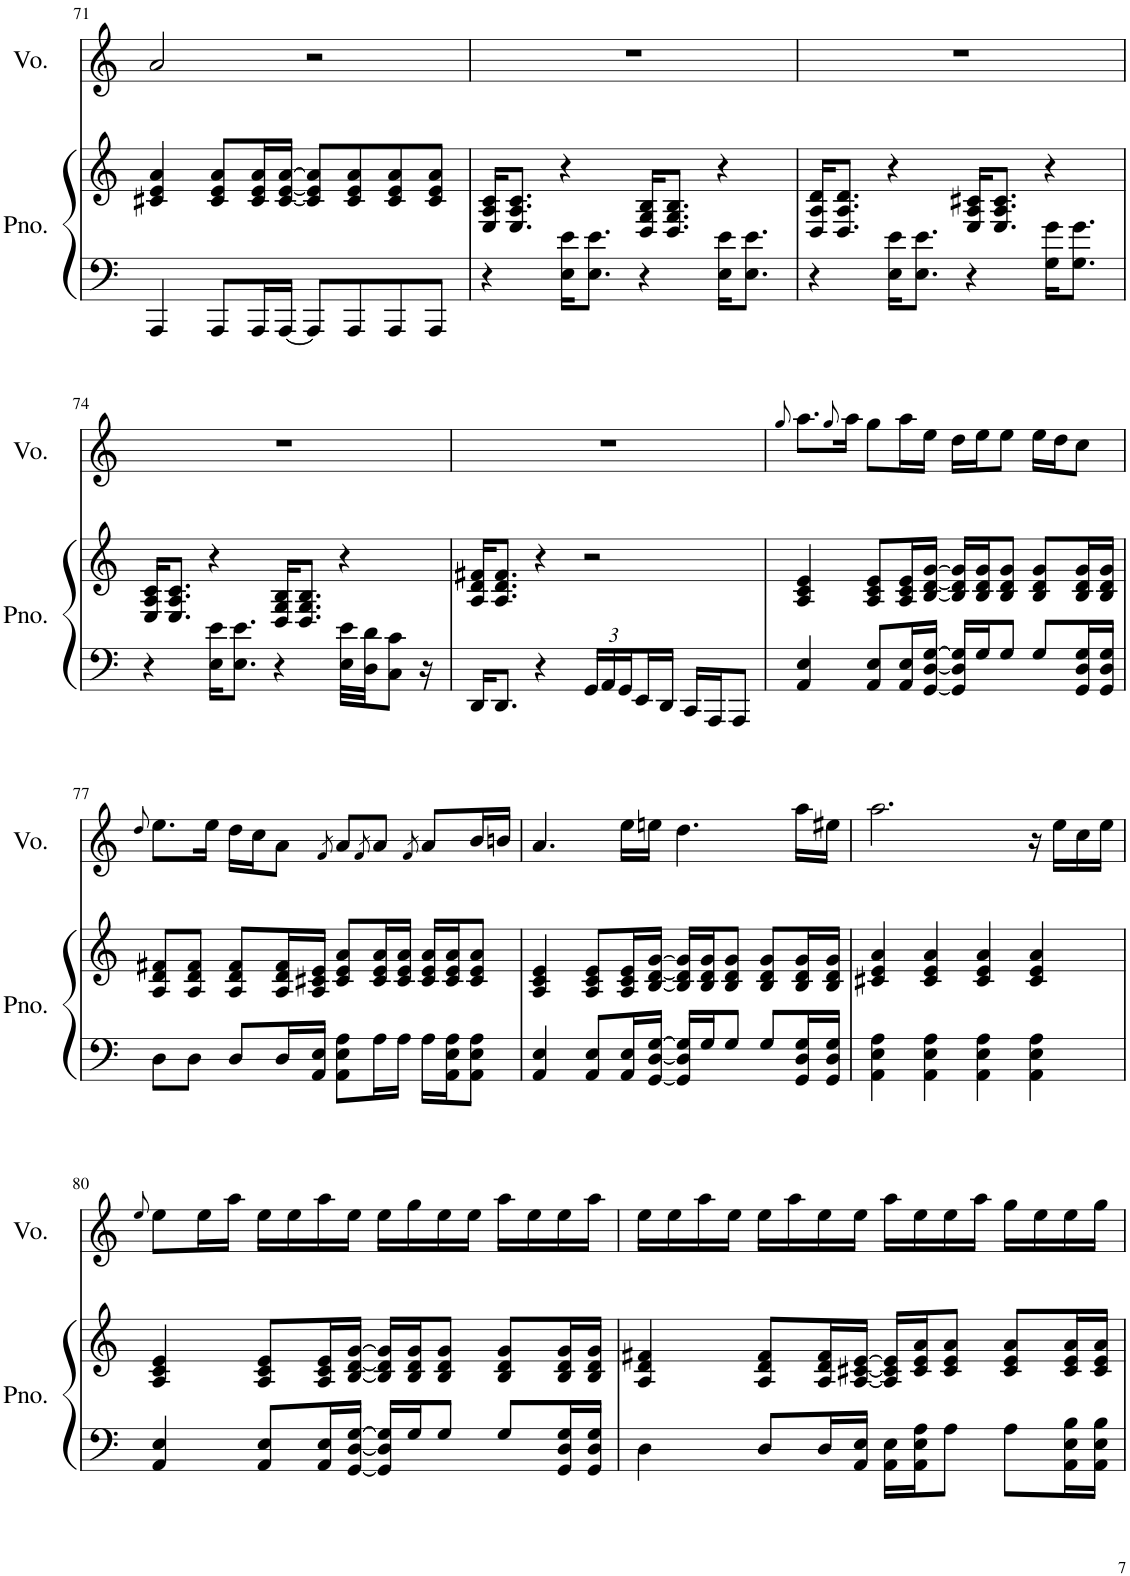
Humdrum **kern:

**kern	**kern	**kern
*part2	*part2	*part1
*staff3	*staff2	*staff1
*I"Piano	*	*I"Voice
*I'Pno.	*	*I'Vo.
!!LO:PB:g=z
*clefF4	*clefG2	*clefG2
*k[]	*k[]	*k[]
*M4/4	*M4/4	*M4/4
=71	=71	=71
4AAA/	4c#X/ 4e/ 4a/	2a/
8AAA/L	8c#/ 8e/ 8a/L	.
16AAA/L	16c#/ 16e/ 16a/L	.
[16AAA/JJ	[16c#/ [16e/ [16a/JJ	.
8AAA/L]	8c#/] 8e/] 8a/]L	2r
8AAA/	8c#/ 8e/ 8a/	.
8AAA/	8c#/ 8e/ 8a/	.
8AAA/J	8c#/ 8e/ 8a/J	.
=72	=72	=72
4r	16E/ 16A/ 16c/KL	1r
.	8.E/ 8.A/ 8.c/J	.
16E\ 16e\KL	4r	.
8.E\ 8.e\J	.	.
4r	16D/ 16G/ 16B/KL	.
.	8.D/ 8.G/ 8.B/J	.
16E\ 16e\KL	4r	.
8.E\ 8.e\J	.	.
=73	=73	=73
4r	16D/ 16A/ 16d/KL	1r
.	8.D/ 8.A/ 8.d/J	.
16E\ 16e\KL	4r	.
8.E\ 8.e\J	.	.
4r	16E/ 16A/ 16c#X/KL	.
.	8.E/ 8.A/ 8.c#/J	.
16G\ 16g\KL	4r	.
8.G\ 8.g\J	.	.
!!LO:LB:g=z
=74	=74	=74
4r	16E/ 16A/ 16c/KL	1r
.	8.E/ 8.A/ 8.c/J	.
16E\ 16e\KL	4r	.
8.E\ 8.e\J	.	.
4r	16D/ 16G/ 16B/KL	.
.	8.D/ 8.G/ 8.B/J	.
32E\ 32e\LLL	4r	.
32D\ 32d\JJ	.	.
8C\ 8c\J	.	.
16r	.	.
=75	=75	=75
16DD/KL	16A/ 16d/ 16f#X/KL	1r
8.DD/J	8.A/ 8.d/ 8.f#/J	.
4r	4r	.
*Xbrackettup	*	*
24GG/LL	2r	.
24AA/	.	.
24GG/	.	.
16EE/	.	.
16DD/JJ	.	.
16CC/LL	.	.
16AAA/J	.	.
8AAA/J	.	.
=76	=76	=76
.	.	8qgg/
4AA/ 4E/	4A/ 4c/ 4e/	8.aa\L
.	.	8qgg/
.	.	16aa\Jk
8AA/ 8E/L	8A/ 8c/ 8e/L	8gg\L
16AA/ 16E/L	16A/ 16c/ 16e/L	16aa\L
[16GG/ [16D/ [16G/JJ	[16B/ [16d/ [16g/JJ	16ee\JJ
16GG/] 16D/] 16G/]LL	16B/] 16d/] 16g/]LL	16dd\LL
16G/J	16B/ 16d/ 16g/J	16ee\J
8G/J	8B/ 8d/ 8g/J	8ee\J
8G/L	8B/ 8d/ 8g/L	16ee\LL
.	.	16dd\J
16GG/ 16D/ 16G/L	16B/ 16d/ 16g/L	8cc\J
16GG/ 16D/ 16G/JJ	16B/ 16d/ 16g/JJ	.
!!LO:LB:g=z
=77	=77	=77
.	.	8qdd/
8D\L	8A/ 8d/ 8f#X/L	8.ee\L
8D\J	8A/ 8d/ 8f#/J	.
.	.	16ee\Jk
8D/L	8A/ 8d/ 8f#/L	16dd\LL
.	.	16cc\J
16D/L	16A/ 16d/ 16f#/L	8a\J
16AA/ 16E/JJ	16A/ 16c#X/ 16e/JJ	.
.	.	8qf/
8AA\ 8E\ 8A\L	8c#/ 8e/ 8a/L	8a/L
.	.	8qf/
16A\L	16c#/ 16e/ 16a/L	8a/J
16A\JJ	16c#/ 16e/ 16a/JJ	.
.	.	8qf/
16A\LL	16c#/ 16e/ 16a/LL	8a/L
16AA\ 16E\ 16A\J	16c#/ 16e/ 16a/J	.
8AA\ 8E\ 8A\J	8c#/ 8e/ 8a/J	16b/L
.	.	16bn/JJ
=78	=78	=78
4AA/ 4E/	4A/ 4c/ 4e/	4.a/
8AA/ 8E/L	8A/ 8c/ 8e/L	.
16AA/ 16E/L	16A/ 16c/ 16e/L	16ee\LL
[16GG/ [16D/ [16G/JJ	[16B/ [16d/ [16g/JJ	16een\JJ
16GG/] 16D/] 16G/]LL	16B/] 16d/] 16g/]LL	4.dd\
16G/J	16B/ 16d/ 16g/J	.
8G/J	8B/ 8d/ 8g/J	.
8G/L	8B/ 8d/ 8g/L	.
16GG/ 16D/ 16G/L	16B/ 16d/ 16g/L	16aa\LL
16GG/ 16D/ 16G/JJ	16B/ 16d/ 16g/JJ	16ee#X\JJ
=79	=79	=79
4AA\ 4E\ 4A\	4c#X/ 4e/ 4a/	2.aa\
4AA\ 4E\ 4A\	4c#/ 4e/ 4a/	.
4AA\ 4E\ 4A\	4c#/ 4e/ 4a/	.
4AA\ 4E\ 4A\	4c#/ 4e/ 4a/	16r
.	.	16ee\LL
.	.	16cc\
.	.	16ee\JJ
!!LO:LB:g=z
=80	=80	=80
.	.	8qee/
4AA/ 4E/	4A/ 4c/ 4e/	8ee\L
.	.	16ee\L
.	.	16aa\JJ
8AA/ 8E/L	8A/ 8c/ 8e/L	16ee\LL
.	.	16ee\
16AA/ 16E/L	16A/ 16c/ 16e/L	16aa\
[16GG/ [16D/ [16G/JJ	[16B/ [16d/ [16g/JJ	16ee\JJ
16GG/] 16D/] 16G/]LL	16B/] 16d/] 16g/]LL	16ee\LL
16G/J	16B/ 16d/ 16g/J	16gg\
8G/J	8B/ 8d/ 8g/J	16ee\
.	.	16ee\JJ
8G/L	8B/ 8d/ 8g/L	16aa\LL
.	.	16ee\
16GG/ 16D/ 16G/L	16B/ 16d/ 16g/L	16ee\
16GG/ 16D/ 16G/JJ	16B/ 16d/ 16g/JJ	16aa\JJ
=81	=81	=81
4D\	4A/ 4d/ 4f#X/	16ee\LL
.	.	16ee\
.	.	16aa\
.	.	16ee\JJ
8D/L	8A/ 8d/ 8f#/L	16ee\LL
.	.	16aa\
16D/L	16A/ 16d/ 16f#/L	16ee\
16AA/ 16E/JJ	[16A/ [16c#X/ [16e/JJ	16ee\JJ
16AA\ 16E\LL	16A/] 16c#/] 16e/]LL	16aa\LL
16AA\ 16E\ 16A\J	16c#/ 16e/ 16a/J	16ee\
8A\J	8c#/ 8e/ 8a/J	16ee\
.	.	16aa\JJ
8A\L	8c#/ 8e/ 8a/L	16gg\LL
.	.	16ee\
16AA\ 16E\ 16B\L	16c#/ 16e/ 16a/L	16ee\
16AA\ 16E\ 16B\JJ	16c#/ 16e/ 16a/JJ	16gg\JJ
=	=	=
*-	*-	*-
